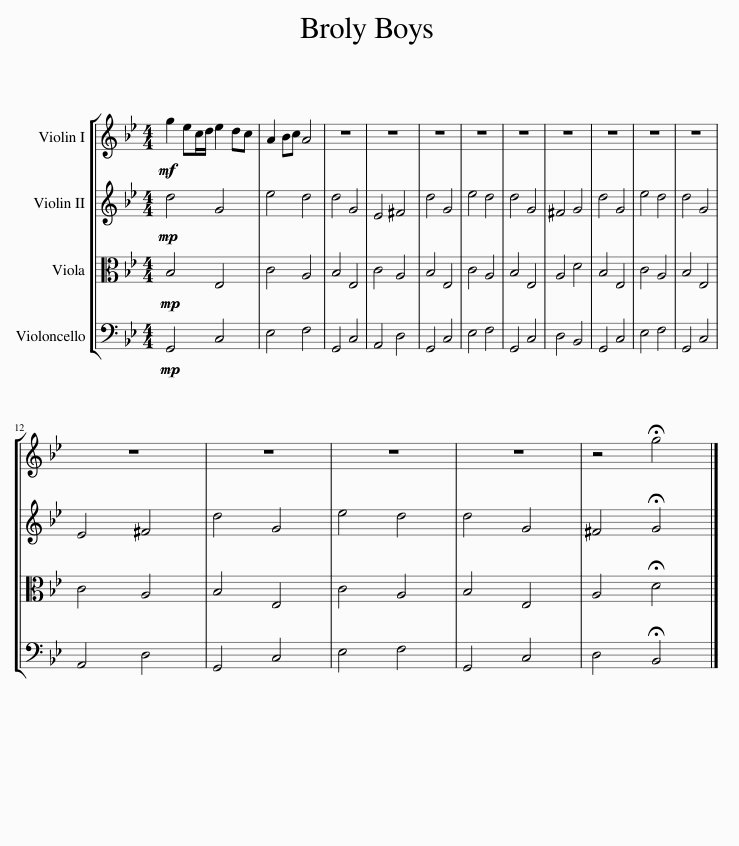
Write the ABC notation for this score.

X:1
%%score [ 1 2 3 4 ]
L:1/8
M:4/4
I:linebreak $
K:Bb
V:1 treble
V:2 treble
V:3 alto
V:4 bass
V:1
!mf! g2 ec/d/ e2 dc | A2 Bc A4 | z8 | z8 | z8 | %5
 z8 | z8 | z8 | z8 | z8 | %10
 z8 |$ z8 | z8 | z8 | z8 | %15
 z4 !fermata!g4 |] %16
V:2
!mp! d4 G4 | e4 d4 | d4 G4 | E4 ^F4 | d4 G4 | %5
 e4 d4 | d4 G4 | ^F4 G4 | d4 G4 | e4 d4 | %10
 d4 G4 |$ E4 ^F4 | d4 G4 | e4 d4 | d4 G4 | %15
 ^F4 !fermata!G4 |] %16
V:3
!mp! B,4 E,4 | C4 A,4 | B,4 E,4 | C4 A,4 | B,4 E,4 | %5
 C4 A,4 | B,4 E,4 | A,4 D4 | B,4 E,4 | C4 A,4 | %10
 B,4 E,4 |$ C4 A,4 | B,4 E,4 | C4 A,4 | B,4 E,4 | %15
 A,4 !fermata!D4 |] %16
V:4
!mp! G,,4 C,4 | E,4 F,4 | G,,4 C,4 | A,,4 D,4 | G,,4 C,4 | %5
 E,4 F,4 | G,,4 C,4 | D,4 B,,4 | G,,4 C,4 | E,4 F,4 | %10
 G,,4 C,4 |$ A,,4 D,4 | G,,4 C,4 | E,4 F,4 | G,,4 C,4 | %15
 D,4 !fermata!B,,4 |] %16
